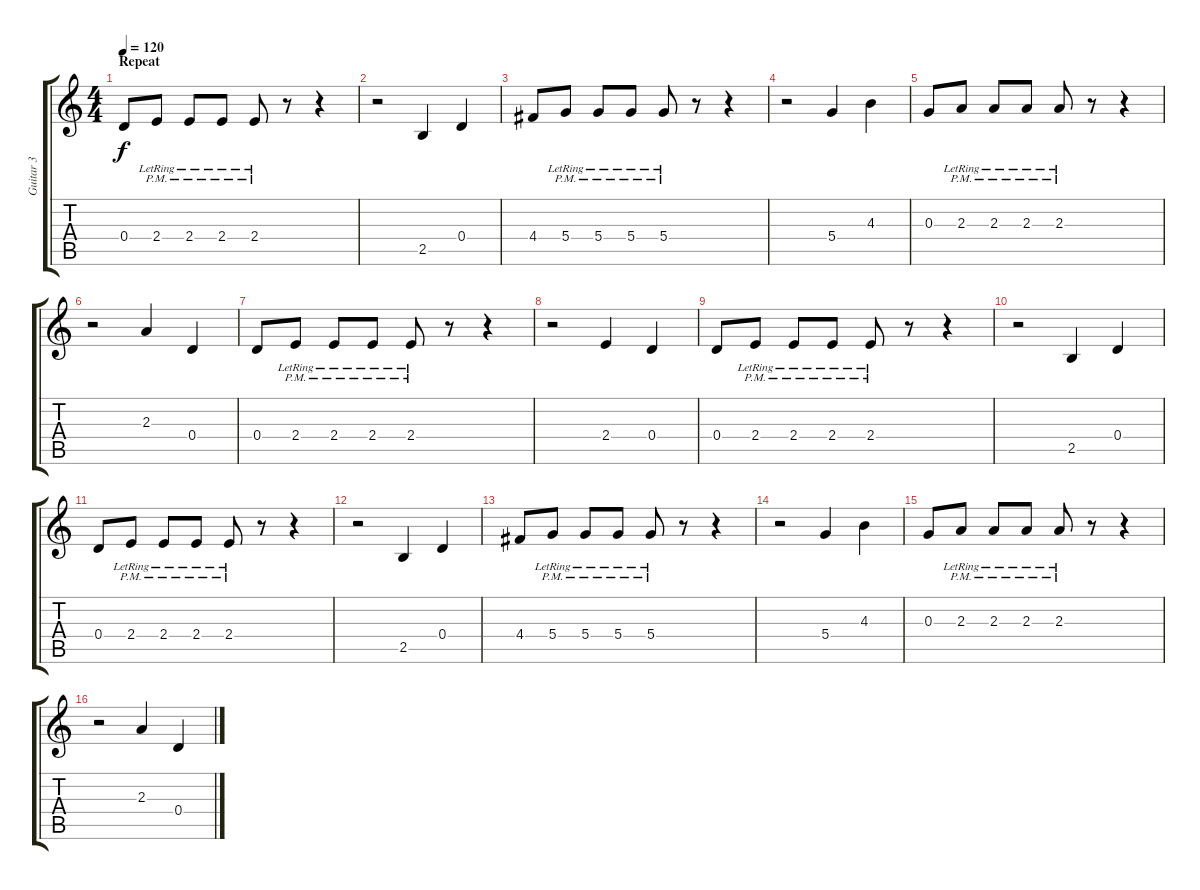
\track ("Guitar 3" "Guitar 3") {instrument acousticguitarsteel}
\staff {score tabs}
\tuning (E4 B3 G3 D3 A2 E2) {hide}
\ts (4 4)
\section ("" "Repeat")
\tempo 120
\clef g2
\ks c
0.4.8{dy f} 2.4{pm lr}.8 2.4{pm lr}.8 2.4{pm lr}.8 2.4{pm lr}.8 r.8 r.4 |
r.2 2.5.4 0.4.4 |
4.4.8 5.4{pm lr}.8 5.4{pm lr}.8 5.4{pm lr}.8 5.4{pm lr}.8 r.8 r.4 |
r.2 5.4.4 4.3.4 |
0.3.8 2.3{pm lr}.8 2.3{pm lr}.8 2.3{pm lr}.8 2.3{pm lr}.8 r.8 r.4 |
r.2 2.3.4 0.4.4 |
0.4.8 2.4{pm lr}.8 2.4{pm lr}.8 2.4{pm lr}.8 2.4{pm lr}.8 r.8 r.4 |
r.2 2.4.4 0.4.4 |
0.4.8 2.4{pm lr}.8 2.4{pm lr}.8 2.4{pm lr}.8 2.4{pm lr}.8 r.8 r.4 |
r.2 2.5.4 0.4.4 |
0.4.8 2.4{pm lr}.8 2.4{pm lr}.8 2.4{pm lr}.8 2.4{pm lr}.8 r.8 r.4 |
r.2 2.5.4 0.4.4 |
4.4.8 5.4{pm lr}.8 5.4{pm lr}.8 5.4{pm lr}.8 5.4{pm lr}.8 r.8 r.4 |
r.2 5.4.4 4.3.4 |
0.3.8 2.3{pm lr}.8 2.3{pm lr}.8 2.3{pm lr}.8 2.3{pm lr}.8 r.8 r.4 |
r.2 2.3.4 0.4.4
